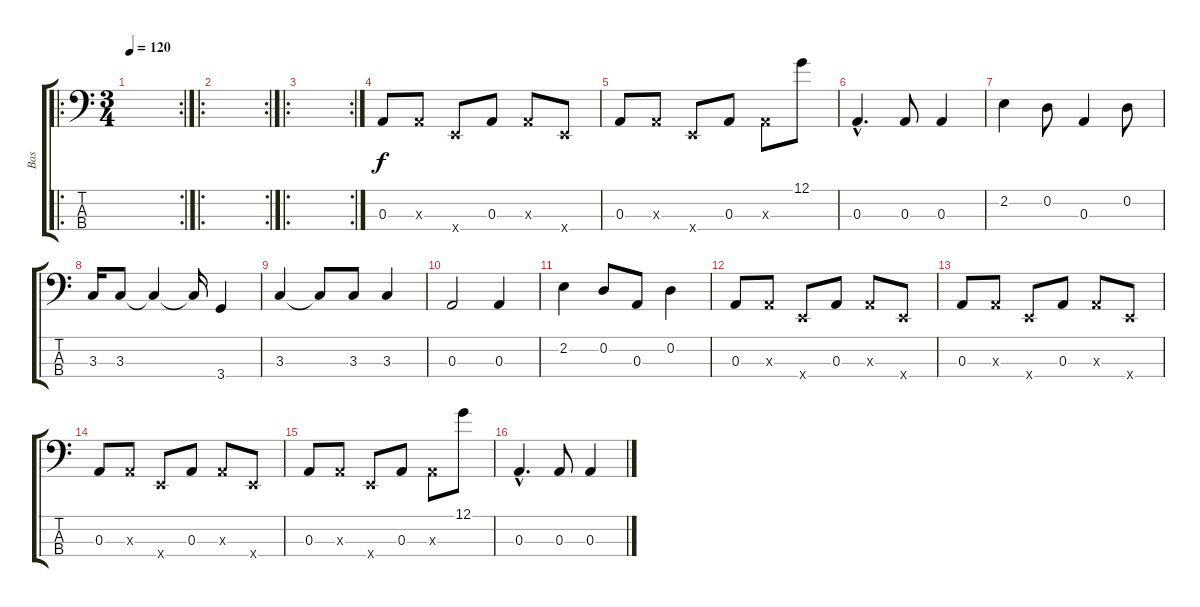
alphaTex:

\track ("Bas" "Bas") {instrument electricbassfinger}
\staff {score tabs}
\tuning (G2 D2 A1 E1) {hide}
\ro
\rc 2
\ts (3 4)
\tempo 120
\clef f4
\ks c
|
\ro
\rc 2
|
\ro
\rc 2
|
0.3.8 0.3{x}.8 0.4{x}.8 0.3.8 0.3{x}.8 0.4{x}.8 |
0.3.8 0.3{x}.8 0.4{x}.8 0.3.8 0.3{x}.8 12.1.8 |
0.3{hac}.4{d} 0.3.8 0.3.4 |
2.2.4 0.2.8 0.3.4 0.2.8 |
3.3.16 3.3.8 3.3{t}.4 3.3{t}.16 3.4.4 |
3.3.4 3.3{t}.8 3.3.8 3.3.4 |
0.3.2 0.3.4 |
2.2.4 0.2.8 0.3.8 0.2.4 |
0.3.8 0.3{x}.8 0.4{x}.8 0.3.8 0.3{x}.8 0.4{x}.8 |
0.3.8 0.3{x}.8 0.4{x}.8 0.3.8 0.3{x}.8 0.4{x}.8 |
0.3.8 0.3{x}.8 0.4{x}.8 0.3.8 0.3{x}.8 0.4{x}.8 |
0.3.8 0.3{x}.8 0.4{x}.8 0.3.8 0.3{x}.8 12.1.8 |
0.3{hac}.4{d} 0.3.8 0.3.4
